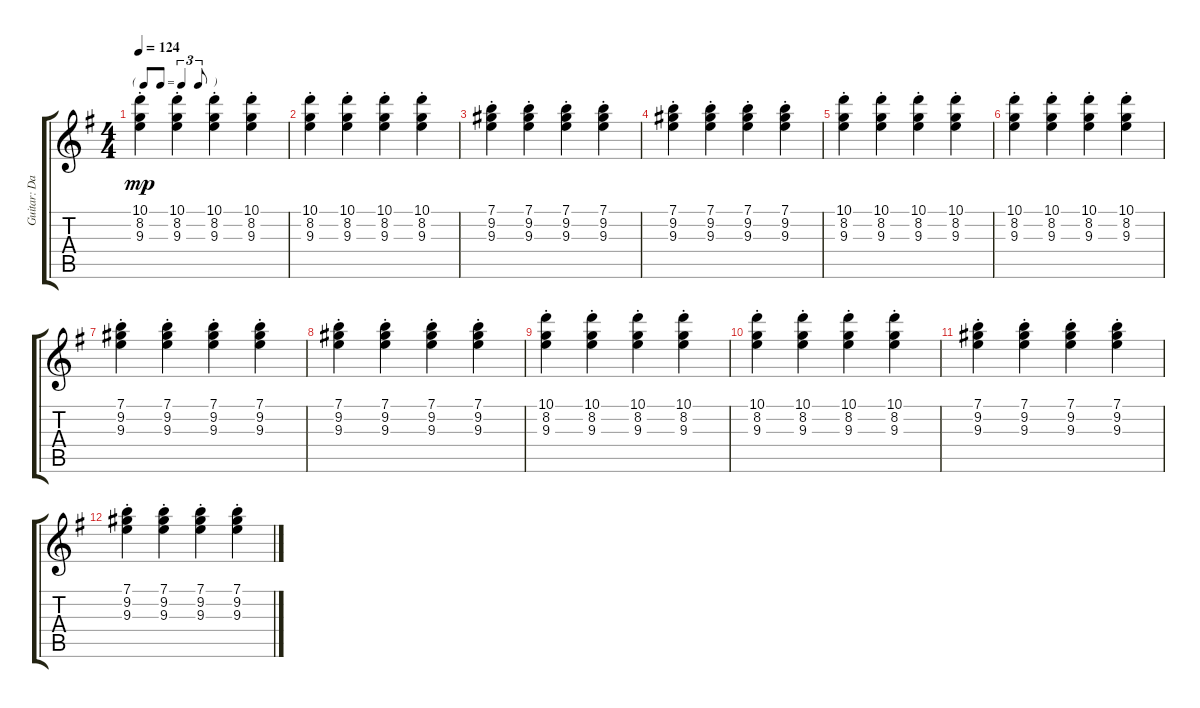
\track ("Guitar: David" "Guitar: Da") {instrument electricguitarjazz}
\staff {score tabs}
\tuning (E4 B3 G3 D3 A2 E2) {hide}
\ts (4 4)
\tf triplet8th
\tempo 124
\clef g2
\ks g
(10.1{st} 8.2{st} 9.3{st}).4{dy mp} (10.1{st} 8.2{st} 9.3{st}).4 (10.1{st} 8.2{st} 9.3{st}).4 (10.1{st} 8.2{st} 9.3{st}).4 |
(10.1{st} 8.2{st} 9.3{st}).4 (10.1{st} 8.2{st} 9.3{st}).4 (10.1{st} 8.2{st} 9.3{st}).4 (10.1{st} 8.2{st} 9.3{st}).4 |
(7.1{st} 9.2{st} 9.3{st}).4 (7.1{st} 9.2{st} 9.3{st}).4 (7.1{st} 9.2{st} 9.3{st}).4 (7.1{st} 9.2{st} 9.3{st}).4 |
(7.1{st} 9.2{st} 9.3{st}).4 (7.1{st} 9.2{st} 9.3{st}).4 (7.1{st} 9.2{st} 9.3{st}).4 (7.1{st} 9.2{st} 9.3{st}).4 |
(10.1{st} 8.2{st} 9.3{st}).4 (10.1{st} 8.2{st} 9.3{st}).4 (10.1{st} 8.2{st} 9.3{st}).4 (10.1{st} 8.2{st} 9.3{st}).4 |
(10.1{st} 8.2{st} 9.3{st}).4 (10.1{st} 8.2{st} 9.3{st}).4 (10.1{st} 8.2{st} 9.3{st}).4 (10.1{st} 8.2{st} 9.3{st}).4 |
(7.1{st} 9.2{st} 9.3{st}).4 (7.1{st} 9.2{st} 9.3{st}).4 (7.1{st} 9.2{st} 9.3{st}).4 (7.1{st} 9.2{st} 9.3{st}).4 |
(7.1{st} 9.2{st} 9.3{st}).4 (7.1{st} 9.2{st} 9.3{st}).4 (7.1{st} 9.2{st} 9.3{st}).4 (7.1{st} 9.2{st} 9.3{st}).4 |
(10.1{st} 8.2{st} 9.3{st}).4 (10.1{st} 8.2{st} 9.3{st}).4 (10.1{st} 8.2{st} 9.3{st}).4 (10.1{st} 8.2{st} 9.3{st}).4 |
(10.1{st} 8.2{st} 9.3{st}).4 (10.1{st} 8.2{st} 9.3{st}).4 (10.1{st} 8.2{st} 9.3{st}).4 (10.1{st} 8.2{st} 9.3{st}).4 |
(7.1{st} 9.2{st} 9.3{st}).4 (7.1{st} 9.2{st} 9.3{st}).4 (7.1{st} 9.2{st} 9.3{st}).4 (7.1{st} 9.2{st} 9.3{st}).4 |
(7.1{st} 9.2{st} 9.3{st}).4 (7.1{st} 9.2{st} 9.3{st}).4 (7.1{st} 9.2{st} 9.3{st}).4 (7.1{st} 9.2{st} 9.3{st}).4
